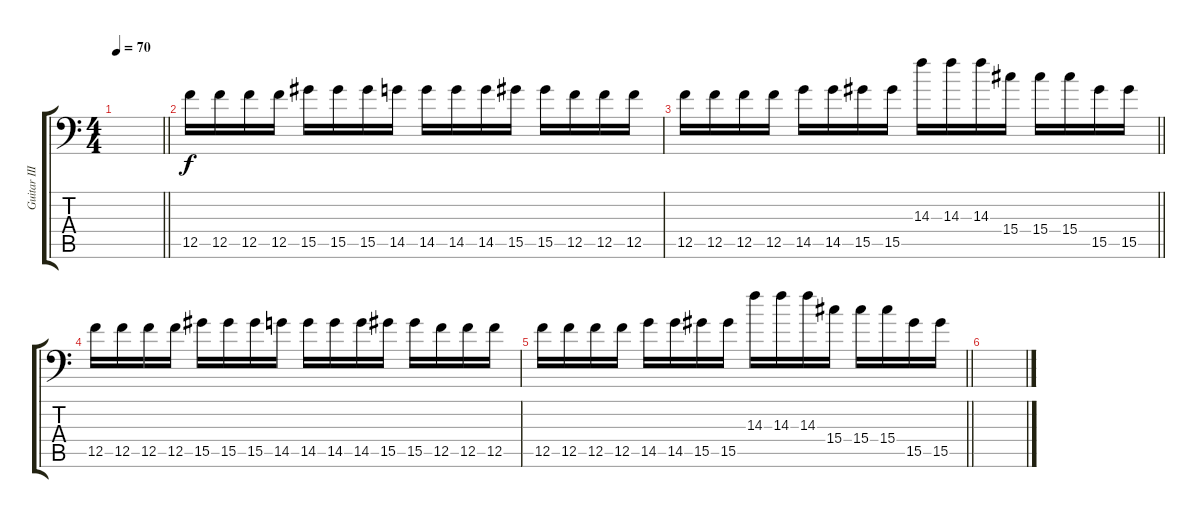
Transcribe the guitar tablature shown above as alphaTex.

\track ("Guitar III" "Guitar III") {instrument overdrivenguitar}
\staff {score tabs}
\tuning (C4 G3 Eb3 Bb2 F2 Bb1) {hide}
\ts (4 4)
\tempo 70
\clef f4
\barLineRight lightlight
\ks c
|
12.5.16 12.5.16 12.5.16 12.5.16 15.5.16 15.5.16 15.5.16 14.5.16 14.5.16 14.5.16 14.5.16 15.5.16 15.5.16 12.5.16 12.5.16 12.5.16 |
\barLineRight lightlight
12.5.16 12.5.16 12.5.16 12.5.16 14.5.16 14.5.16 15.5.16 15.5.16 14.3.16 14.3.16 14.3.16 15.4.16 15.4.16 15.4.16 15.5.16 15.5.16 |
12.5.16 12.5.16 12.5.16 12.5.16 15.5.16 15.5.16 15.5.16 14.5.16 14.5.16 14.5.16 14.5.16 15.5.16 15.5.16 12.5.16 12.5.16 12.5.16 |
\barLineRight lightlight
12.5.16 12.5.16 12.5.16 12.5.16 14.5.16 14.5.16 15.5.16 15.5.16 14.3.16 14.3.16 14.3.16 15.4.16 15.4.16 15.4.16 15.5.16 15.5.16 |
\section ("" "")
